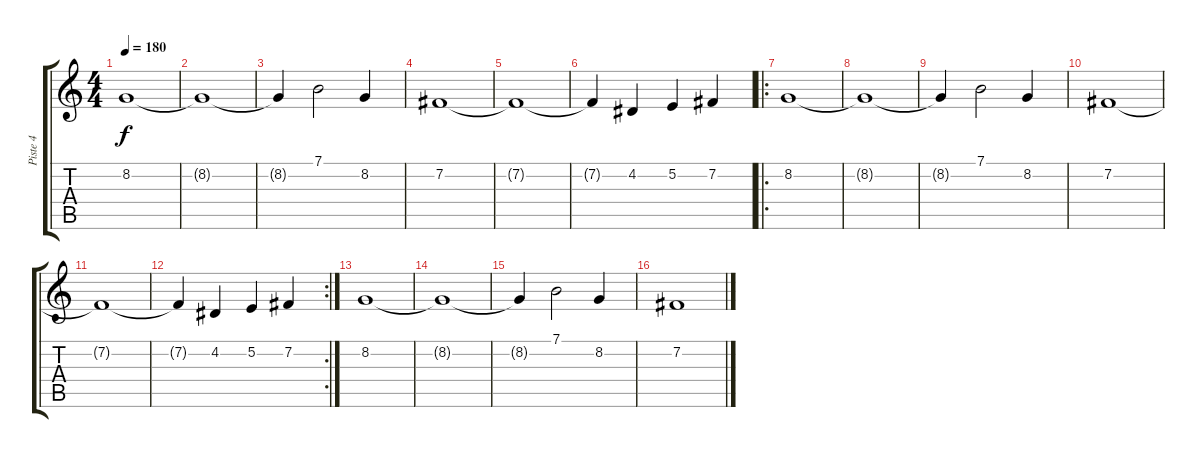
\track ("Piste 4" "Piste 4") {instrument synthstrings2}
\staff {score tabs}
\tuning (E4 B3 G3 D3 A2 E2) {hide}
\ts (4 4)
\tempo 180
\clef g2
\ks c
8.2.1{dy f} |
8.2{t}.1 |
8.2{t}.4 7.1.2 8.2.4 |
7.2.1 |
7.2{t}.1 |
7.2{t}.4 4.2.4 5.2.4 7.2.4 |
\ro
8.2.1 |
8.2{t}.1 |
8.2{t}.4 7.1.2 8.2.4 |
7.2.1 |
7.2{t}.1 |
\rc 2
7.2{t}.4 4.2.4 5.2.4 7.2.4 |
8.2.1 |
8.2{t}.1 |
8.2{t}.4 7.1.2 8.2.4 |
7.2.1
